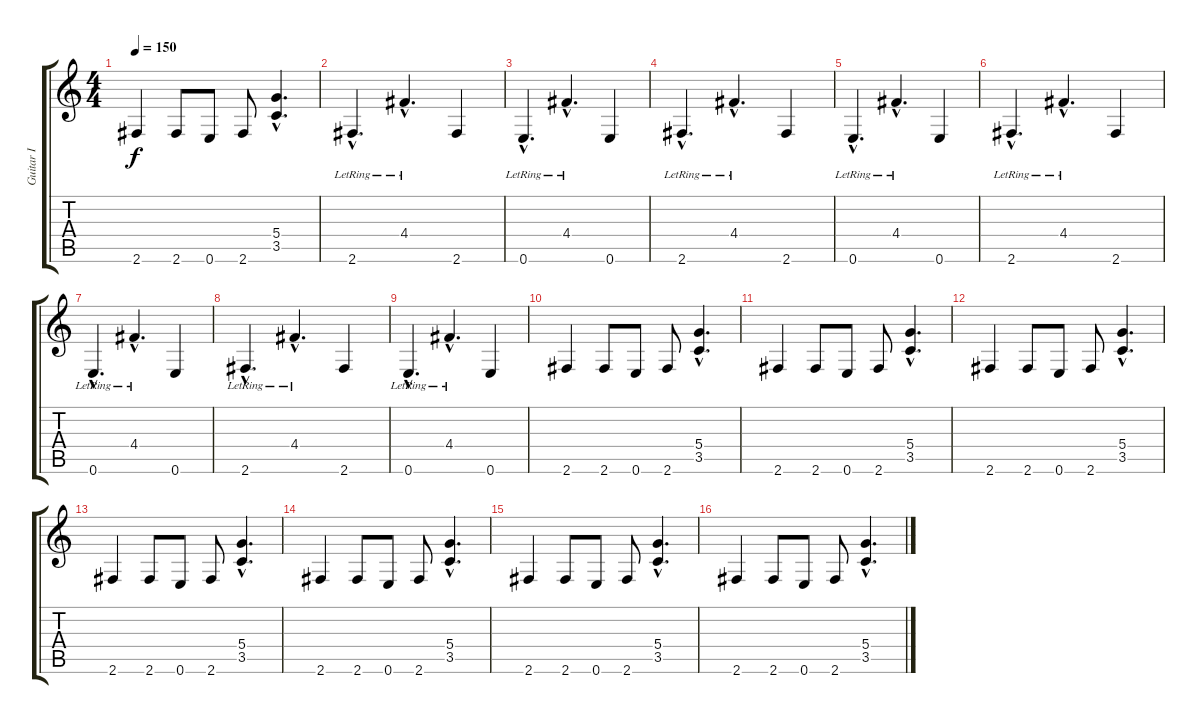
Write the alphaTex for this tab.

\track ("Guitar I" "Guitar I") {instrument distortionguitar}
\staff {score tabs}
\tuning (E4 B3 G3 D3 A2 E2) {hide}
\ts (4 4)
\tempo 150
\clef g2
\ks c
2.6.4{dy f} 2.6.8 0.6.8 2.6.8 (5.4{hac} 3.5{hac}).4{d} |
2.6{hac lr}.4{d} 4.4{hac lr}.4{d} 2.6.4 |
0.6{hac lr}.4{d} 4.4{hac lr}.4{d} 0.6.4 |
2.6{hac lr}.4{d} 4.4{hac lr}.4{d} 2.6.4 |
0.6{hac lr}.4{d} 4.4{hac lr}.4{d} 0.6.4 |
2.6{hac lr}.4{d} 4.4{hac lr}.4{d} 2.6.4 |
0.6{hac lr}.4{d} 4.4{hac lr}.4{d} 0.6.4 |
2.6{hac lr}.4{d} 4.4{hac lr}.4{d} 2.6.4 |
0.6{hac lr}.4{d} 4.4{hac lr}.4{d} 0.6.4 |
2.6.4 2.6.8 0.6.8 2.6.8 (5.4{hac} 3.5{hac}).4{d} |
2.6.4 2.6.8 0.6.8 2.6.8 (5.4{hac} 3.5{hac}).4{d} |
2.6.4 2.6.8 0.6.8 2.6.8 (5.4{hac} 3.5{hac}).4{d} |
2.6.4 2.6.8 0.6.8 2.6.8 (5.4{hac} 3.5{hac}).4{d} |
2.6.4 2.6.8 0.6.8 2.6.8 (5.4{hac} 3.5{hac}).4{d} |
2.6.4 2.6.8 0.6.8 2.6.8 (5.4{hac} 3.5{hac}).4{d} |
2.6.4 2.6.8 0.6.8 2.6.8 (5.4{hac} 3.5{hac}).4{d}
